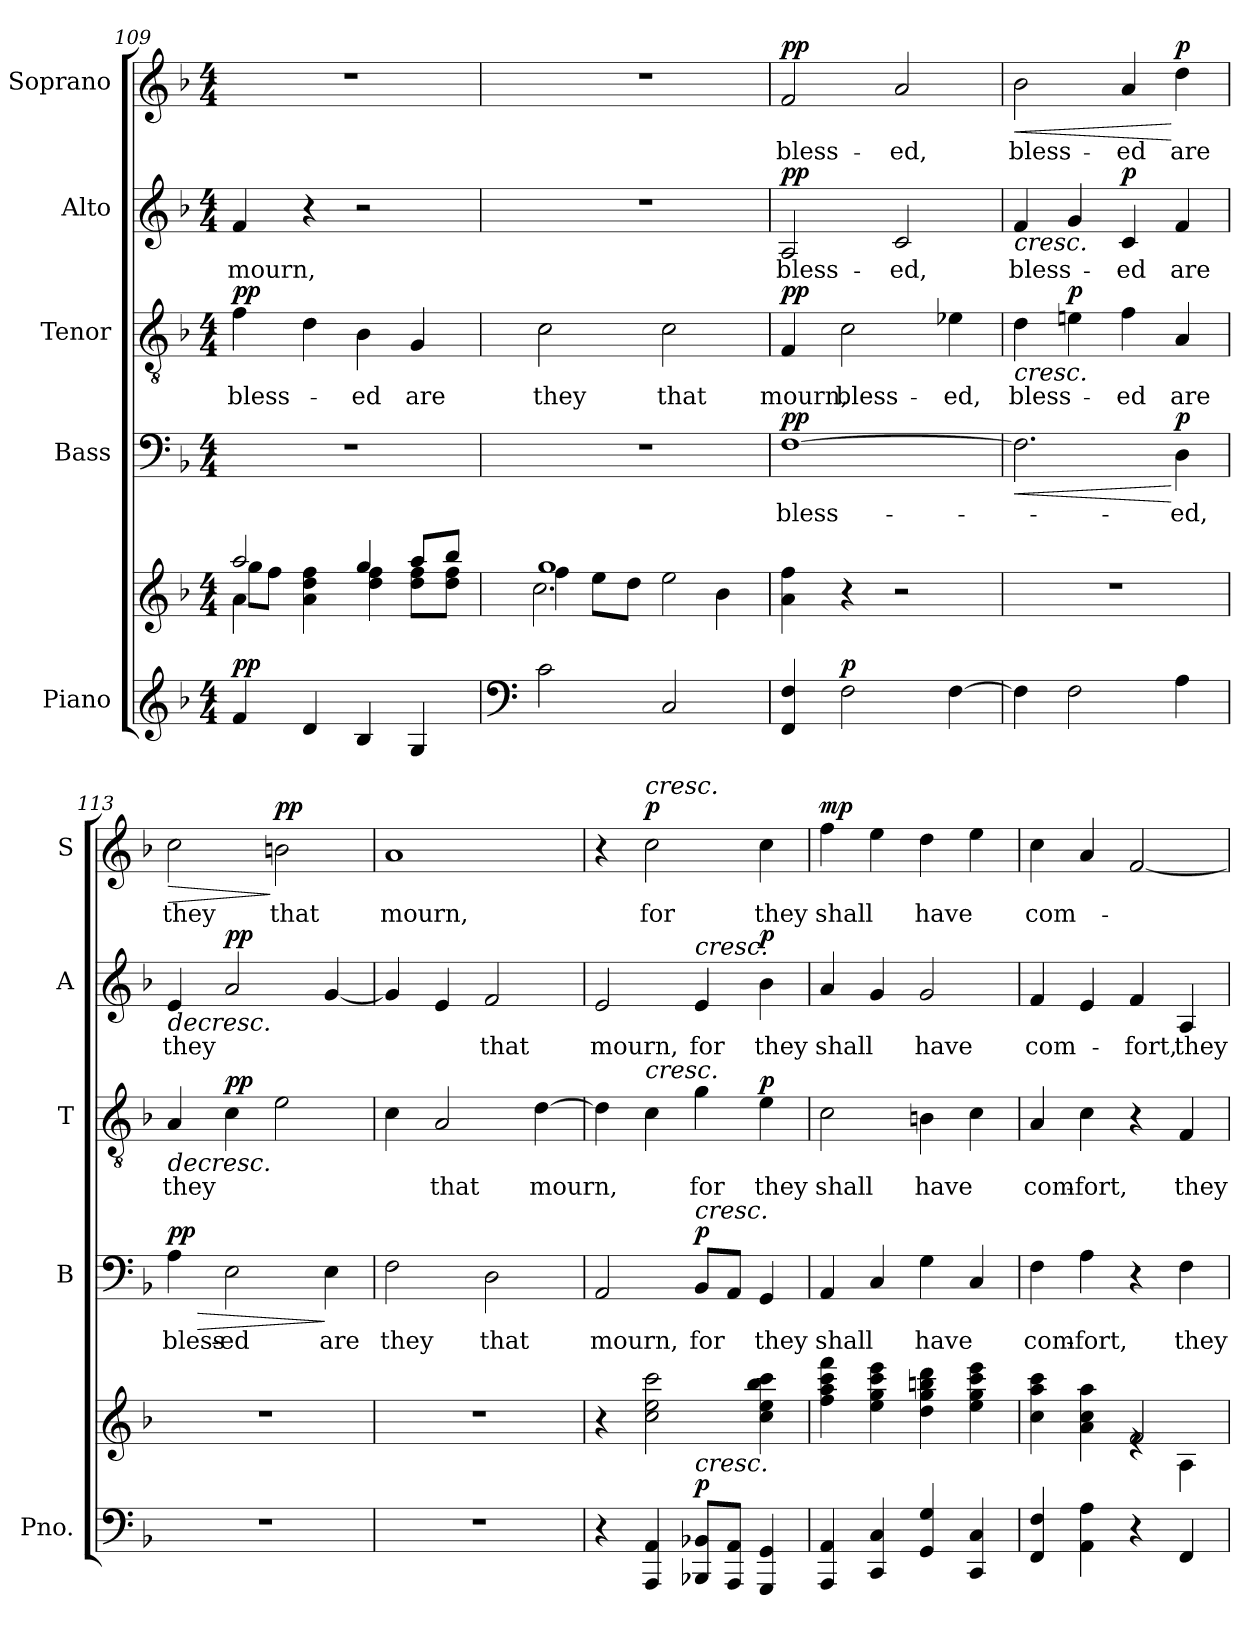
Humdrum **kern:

**kern	**kern	**dynam	**kern	**text	**dynam	**kern	**text	**dynam	**kern	**text	**dynam	**kern	**text	**dynam
*part5	*part5	*part5	*part4	*part4	*part4	*part3	*part3	*part3	*part2	*part2	*part2	*part1	*part1	*part1
*staff6	*staff5	*staff5/6	*staff4	*staff4	*staff4	*staff3	*staff3	*staff3	*staff2	*staff2	*staff2	*staff1	*staff1	*staff1
*I"Piano	*	*	*I"Bass	*	*	*I"Tenor	*	*	*I"Alto	*	*	*I"Soprano	*	*
*I'Pno.	*	*	*I'B	*	*	*I'T	*	*	*I'A	*	*	*I'S	*	*
*clefG2	*clefG2	*	*clefF4	*	*	*clefGv2	*	*	*clefG2	*	*	*clefG2	*	*
*k[b-]	*k[b-]	*	*k[b-]	*	*	*k[b-]	*	*	*k[b-]	*	*	*k[b-]	*	*
*M4/4	*M4/4	*	*M4/4	*	*	*M4/4	*	*	*M4/4	*	*	*M4/4	*	*
=109	=109	=109	=109	=109	=109	=109	=109	=109	=109	=109	=109	=109	=109	=109
*	*^	*	*	*	*	*	*	*	*	*	*	*	*	*
*	*	*^	*	*	*	*	*	*	*	*	*	*	*	*	*
!	!	!	!	!LO:DY:a=2	!	!	!	!	!LO:LY:b	!LO:DY:a	!	!LO:LY:b	!	!	!	!
4f/	2aa/	4a\	8gg\L	pp	1r	.	.	4f\	bless-	pp	4f/	mourn,	.	1r	.	.
.	.	.	8ff\J	.	.	.	.	.	.	.	.	.	.	.	.	.
4d/	.	4a\ 4dd\ 4ff\	4rDyy	.	.	.	.	4d\	.	.	4r	.	.	.	.	.
!	!	!	!	!	!	!	!	!	!LO:LY:b	!	!	!	!	!	!	!
4B-/	4gg/	4dd\ 4ff\	2rFyy	.	.	.	.	4B-\	-ed	.	2r	.	.	.	.	.
!	!	!	!	!	!	!	!	!	!LO:LY:b	!	!	!	!	!	!	!
4G/	8aa/L	8dd\ 8ff\L	.	.	.	.	.	4G/	are	.	.	.	.	.	.	.
.	8bb-/J	8dd\ 8ff\J	.	.	.	.	.	.	.	.	.	.	.	.	.	.
!!LO:LB:g=z
=110	=110	=110	=110	=110	=110	=110	=110	=110	=110	=110	=110	=110	=110	=110	=110	=110
*clefF4	*	*	*	*	*	*	*	*	*	*	*	*	*	*	*	*
!	!	!	!	!	!	!	!	!	!LO:LY:b	!	!	!	!	!	!	!
2c\	1gg	4ff\	2.cc\	.	1r	.	.	2c\	they	.	1r	.	.	1r	.	.
.	.	8ee\L	.	.	.	.	.	.	.	.	.	.	.	.	.	.
.	.	8dd\J	.	.	.	.	.	.	.	.	.	.	.	.	.	.
!	!	!	!	!	!	!	!	!	!LO:LY:b	!	!	!	!	!	!	!
2C/	.	2ee\	.	.	.	.	.	2c\	that	.	.	.	.	.	.	.
.	.	.	4b-\	.	.	.	.	.	.	.	.	.	.	.	.	.
=111	=111	=111	=111	=111	=111	=111	=111	=111	=111	=111	=111	=111	=111	=111	=111	=111
!	!	!	!	!	!	!LO:LY:b	!LO:DY:a	!	!LO:LY:b	!LO:DY:a	!	!LO:LY:b	!LO:DY:a	!	!LO:LY:b	!LO:DY:a
*	*v	*v	*v	*	*	*	*	*	*	*	*	*	*	*	*	*
4FF/ 4F/	4a\ 4ff\	.	[1F	bless-	pp	4F/	mourn,	pp	2A/	bless-	pp	2f/	bless-	pp
!	!	!LO:DY:a=2	!	!	!	!	!LO:LY:b	!	!	!	!	!	!	!
2F\	4r	p	.	.	.	2c\	bless-	.	.	.	.	.	.	.
!	!	!	!	!	!	!	!	!	!	!LO:LY:b	!	!	!LO:LY:b	!
.	2r	.	.	.	.	.	.	.	2c/	-ed,	.	2a/	-ed,	.
!	!	!	!	!	!	!	!LO:LY:b	!	!	!	!	!	!	!
[4F\	.	.	.	.	.	4e-X\	-ed,	.	.	.	.	.	.	.
=112	=112	=112	=112	=112	=112	=112	=112	=112	=112	=112	=112	=112	=112	=112
!	!	!	!	!	!LO:HP:b	!	!LO:LY:b	!LO:HP:b	!	!LO:LY:b	!LO:HP:b	!	!LO:LY:b	!LO:HP:b
4F\]	1r	.	2.F\]	.	<	4d\	bless-	<	4f/	bless-	<	2b-\	bless-	<
!	!	!	!	!	!	!	!	!LO:DY:a	!	!	!	!	!	!
2F\	.	.	.	.	.	4en\	.	p	4g/	.	.	.	.	.
!	!	!	!	!	!	!	!LO:LY:b	!	!	!LO:LY:b	!LO:DY:a	!	!LO:LY:b	!
.	.	.	.	.	.	4f\	-ed	.	4c/	-ed	p	4a/	-ed	.
!	!	!	!	!LO:LY:b	!LO:DY:n=1:a	!	!LO:LY:b	!	!	!LO:LY:b	!	!	!LO:LY:b	!LO:DY:n=1:a
4A\	.	.	4D\	-ed,	[ p	4A/	are	[	4f/	are	[	4dd\	are	[ p
=113	=113	=113	=113	=113	=113	=113	=113	=113	=113	=113	=113	=113	=113	=113
!	!	!	!	!LO:LY:b	!LO:HP:b	!	!LO:LY:b	!LO:HP:b	!	!LO:LY:b	!LO:HP:b	!	!LO:LY:b	!LO:HP:b
!	!	!	!	!	!LO:DY:n=1:a	!	!	!	!	!	!	!	!	!
1r	1r	.	4A\	bless-	> pp	4A/	they	>	4e/	they	>	2cc\	they	>
!	!	!	!	!LO:LY:b	!	!	!	!LO:DY:a	!	!	!LO:DY:a	!	!	!
.	.	.	2E\	-ed	.	4c\	.	pp	2a/	.	pp	.	.	.
!	!	!	!	!	!	!	!	!	!	!	!	!	!LO:LY:b	!LO:DY:n=1:a
.	.	.	.	.	.	2e\	.	]	.	.	.	2bn\	that	] pp
!	!	!	!	!LO:LY:b	!	!	!	!	!	!	!	!	!	!
.	.	.	4E\	are	]	.	.	.	[4g/	.	]	.	.	.
=114	=114	=114	=114	=114	=114	=114	=114	=114	=114	=114	=114	=114	=114	=114
!	!	!	!	!LO:LY:b	!	!	!	!	!	!	!	!	!LO:LY:b	!
1r	1r	.	2F\	they	.	4c\	.	.	4g/]	.	.	1a	mourn,	.
!	!	!	!	!	!	!	!LO:LY:b	!	!	!	!	!	!	!
.	.	.	.	.	.	2A/	that	.	4e/	.	.	.	.	.
!	!	!	!	!LO:LY:b	!	!	!	!	!	!LO:LY:b	!	!	!	!
.	.	.	2D\	that	.	.	.	.	2f/	that	.	.	.	.
!	!	!	!	!	!	!	!LO:LY:b	!	!	!	!	!	!	!
.	.	.	.	.	.	[4d\	mourn,	.	.	.	.	.	.	.
=115	=115	=115	=115	=115	=115	=115	=115	=115	=115	=115	=115	=115	=115	=115
!	!	!	!	!LO:LY:b	!	!	!	!	!	!LO:LY:b	!	!	!	!
4r	4r	.	2AA/	mourn,	.	4d\]	.	.	2e/	mourn,	.	4r	.	.
!	!	!	!	!	!	!	!	!	!	!	!	!LO:TX:a:i:t=cresc.	!	!
!	!	!	!	!	!	!LO:TX:a:i:t=cresc.	!	!	!	!	!	!	!	!
!	!	!	!	!	!	!	!	!	!	!	!	!	!LO:LY:b	!LO:DY:a
4AAA/ 4AA/	2cc\ 2ee\ 2ccc\	.	.	.	.	4c\	.	.	.	.	.	2cc\	for	p
!	!	!	!	!	!	!	!	!	!LO:TX:a:i:t=cresc.	!	!	!	!	!
!	!	!	!LO:TX:a:i:t=cresc.	!	!	!	!	!	!	!	!	!	!	!
!LO:TX:a:i:t=cresc.	!	!	!	!	!	!	!	!	!	!	!	!	!	!
!	!	!LO:DY:a=2	!	!LO:LY:b	!LO:DY:a	!	!LO:LY:b	!	!	!LO:LY:b	!	!	!	!
8BBB-X/ 8BB-X/L	.	p	8BB-/L	for	p	4g\	for	.	4e/	for	.	.	.	.
8AAA/ 8AA/J	.	.	8AA/J	.	.	.	.	.	.	.	.	.	.	.
!	!	!	!	!LO:LY:b	!	!	!LO:LY:b	!LO:DY:a	!	!LO:LY:b	!LO:DY:a	!	!LO:LY:b	!
4GGG/ 4GG/	4cc\ 4ee\ 4bb-\ 4ccc\	.	4GG/	they	.	4e\	they	p	4b-\	they	p	4cc\	they	.
!!LO:PB:g=z
=116	=116	=116	=116	=116	=116	=116	=116	=116	=116	=116	=116	=116	=116	=116
!	!	!	!	!LO:LY:b	!	!	!LO:LY:b	!	!	!LO:LY:b	!	!	!LO:LY:b	!LO:DY:a
4AAA/ 4AA/	4ff\ 4aa\ 4ccc\ 4fff\	.	4AA/	shall	.	2c\	shall	.	4a/	shall	.	4ff\	shall	mp
4CC/ 4C/	4ee\ 4gg\ 4ccc\ 4eee\	.	4C/	.	.	.	.	.	4g/	.	.	4ee\	.	.
!	!	!	!	!LO:LY:b	!	!	!LO:LY:b	!	!	!LO:LY:b	!	!	!LO:LY:b	!
4GG/ 4G/	4dd\ 4gg\ 4bbn\ 4ddd\	.	4G\	have	.	4Bn\	have	.	2g/	have	.	4dd\	have	.
4CC/ 4C/	4ee\ 4gg\ 4ccc\ 4eee\	.	4C/	.	.	4c\	.	.	.	.	.	4ee\	.	.
=117	=117	=117	=117	=117	=117	=117	=117	=117	=117	=117	=117	=117	=117	=117
*	*^	*	*	*	*	*	*	*	*	*	*	*	*	*
!	!	!	!	!	!LO:LY:b	!	!	!LO:LY:b	!	!	!LO:LY:b	!	!	!LO:LY:b	!
4FF/ 4F/	4cc\ 4aa\ 4ccc\	2rgyy	.	4F\	com-	.	4A/	com-	.	4f/	com-	.	4cc\	com-	.
!	!	!	!	!	!LO:LY:b	!	!	!LO:LY:b	!	!	!	!	!	!	!
4AA\ 4A\	4a\ 4cc\ 4aa\	.	.	4A\	-fort,	.	4c\	-fort,	.	4e/	.	.	4a/	.	.
!	!	!	!	!	!	!	!	!	!	!	!LO:LY:b	!	!	!	!
4r	2f/	4re	.	4r	.	.	4r	.	.	4f/	-fort,	.	[2f/	.	.
!	!	!	!	!	!LO:LY:b	!	!	!LO:LY:b	!	!	!LO:LY:b	!	!	!	!
4FF/	.	4A\	.	4F\	they	.	4F/	they	.	4A/	they	.	.	.	.
*	*v	*v	*	*	*	*	*	*	*	*	*	*	*	*	*
=	=	=	=	=	=	=	=	=	=	=	=	=	=	=
*-	*-	*-	*-	*-	*-	*-	*-	*-	*-	*-	*-	*-	*-	*-
